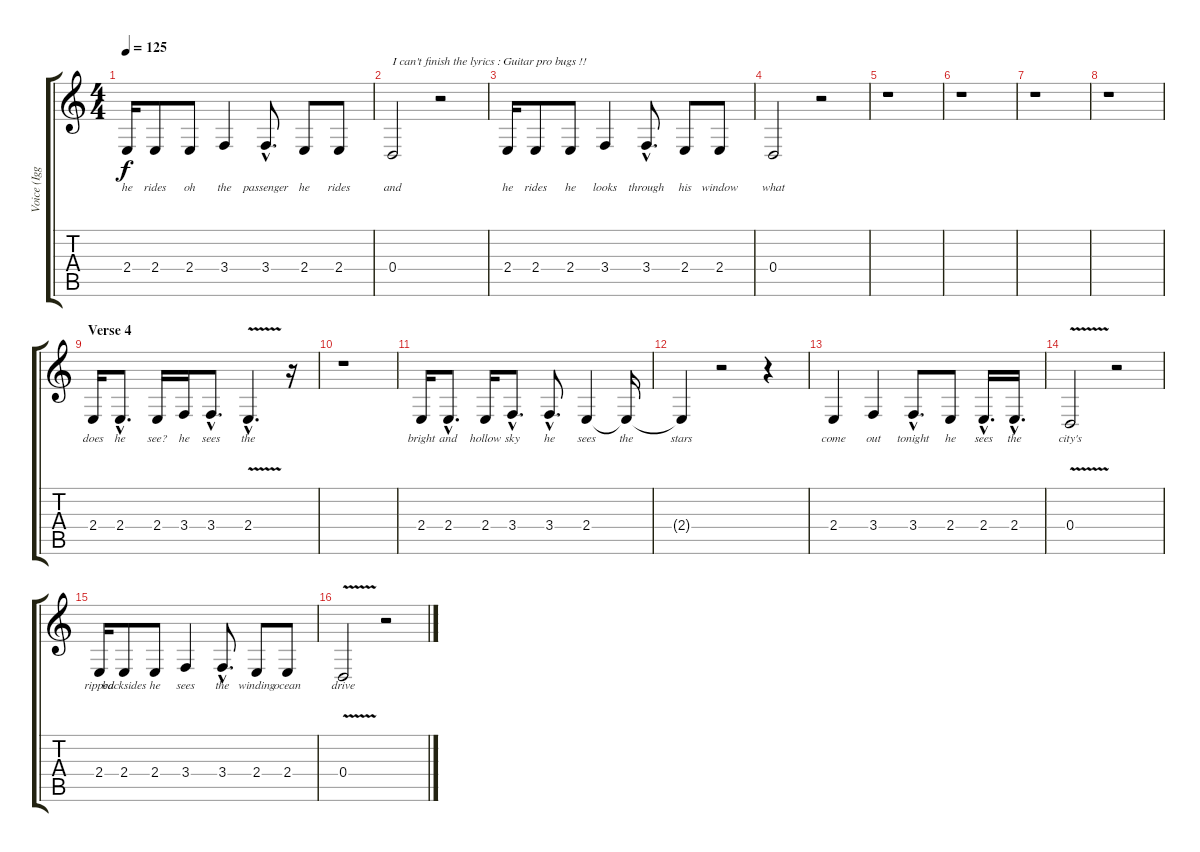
\track ("Voice (Iggy)" "Voice (Igg") {instrument flute}
\staff {score tabs}
\tuning (E4 B3 G3 D3 A2 E2) {hide}
\ts (4 4)
\tempo 125
\clef g2
\ks c
2.4.16{lyrics (0 "he") lyrics (1 "") lyrics (2 "") lyrics (3 "") lyrics (4 "") dy f} 2.4.8{lyrics (0 "rides") lyrics (1 "") lyrics (2 "") lyrics (3 "") lyrics (4 "")} 2.4.8{lyrics (0 "oh") lyrics (1 "") lyrics (2 "") lyrics (3 "") lyrics (4 "")} 3.4.4{lyrics (0 "the") lyrics (1 "") lyrics (2 "") lyrics (3 "") lyrics (4 "")} 3.4{hac}.8{d lyrics (0 "passenger") lyrics (1 "") lyrics (2 "") lyrics (3 "") lyrics (4 "")} 2.4.8{lyrics (0 "he") lyrics (1 "") lyrics (2 "") lyrics (3 "") lyrics (4 "")} 2.4.8{lyrics (0 "rides") lyrics (1 "") lyrics (2 "") lyrics (3 "") lyrics (4 "")} |
0.4.2{txt "I can't finish the lyrics : Guitar pro bugs !!" lyrics (0 "and") lyrics (1 "") lyrics (2 "") lyrics (3 "") lyrics (4 "")} r.2 |
2.4.16{lyrics (0 "he") lyrics (1 "") lyrics (2 "") lyrics (3 "") lyrics (4 "")} 2.4.8{lyrics (0 "rides") lyrics (1 "") lyrics (2 "") lyrics (3 "") lyrics (4 "")} 2.4.8{lyrics (0 "he") lyrics (1 "") lyrics (2 "") lyrics (3 "") lyrics (4 "")} 3.4.4{lyrics (0 "looks") lyrics (1 "") lyrics (2 "") lyrics (3 "") lyrics (4 "")} 3.4{hac}.8{d lyrics (0 "through") lyrics (1 "") lyrics (2 "") lyrics (3 "") lyrics (4 "")} 2.4.8{lyrics (0 "his") lyrics (1 "") lyrics (2 "") lyrics (3 "") lyrics (4 "")} 2.4.8{lyrics (0 "window") lyrics (1 "") lyrics (2 "") lyrics (3 "") lyrics (4 "")} |
0.4.2{lyrics (0 "what") lyrics (1 "") lyrics (2 "") lyrics (3 "") lyrics (4 "")} r.2 |
r.1 |
r.1 |
r.1 |
r.1 |
\section ("" "Verse 4")
2.4.16{lyrics (0 "does") lyrics (1 "") lyrics (2 "") lyrics (3 "") lyrics (4 "")} 2.4{hac}.8{d lyrics (0 "he") lyrics (1 "") lyrics (2 "") lyrics (3 "") lyrics (4 "")} 2.4.16{lyrics (0 "see?") lyrics (1 "") lyrics (2 "") lyrics (3 "") lyrics (4 "")} 3.4.16{lyrics (0 "he") lyrics (1 "") lyrics (2 "") lyrics (3 "") lyrics (4 "")} 3.4{hac}.8{d lyrics (0 "sees") lyrics (1 "") lyrics (2 "") lyrics (3 "") lyrics (4 "")} 2.4{v hac}.4{d lyrics (0 "the") lyrics (1 "") lyrics (2 "") lyrics (3 "") lyrics (4 "")} r.16 |
r.1 |
2.4.16{lyrics (0 "bright") lyrics (1 "") lyrics (2 "") lyrics (3 "") lyrics (4 "")} 2.4{hac}.8{d lyrics (0 "and") lyrics (1 "") lyrics (2 "") lyrics (3 "") lyrics (4 "")} 2.4.16{lyrics (0 "hollow") lyrics (1 "") lyrics (2 "") lyrics (3 "") lyrics (4 "")} 3.4{hac}.8{d lyrics (0 "sky") lyrics (1 "") lyrics (2 "") lyrics (3 "") lyrics (4 "")} 3.4{hac}.8{d lyrics (0 "he") lyrics (1 "") lyrics (2 "") lyrics (3 "") lyrics (4 "")} 2.4.4{lyrics (0 "sees") lyrics (1 "") lyrics (2 "") lyrics (3 "") lyrics (4 "")} 2.4{t}.16{lyrics (0 "the") lyrics (1 "") lyrics (2 "") lyrics (3 "") lyrics (4 "")} |
2.4{t}.4{lyrics (0 "stars") lyrics (1 "") lyrics (2 "") lyrics (3 "") lyrics (4 "")} r.2 r.4 |
2.4.4{lyrics (0 "come") lyrics (1 "") lyrics (2 "") lyrics (3 "") lyrics (4 "")} 3.4.4{lyrics (0 "out") lyrics (1 "") lyrics (2 "") lyrics (3 "") lyrics (4 "")} 3.4{hac}.8{d lyrics (0 "tonight") lyrics (1 "") lyrics (2 "") lyrics (3 "") lyrics (4 "")} 2.4.8{lyrics (0 "he") lyrics (1 "") lyrics (2 "") lyrics (3 "") lyrics (4 "")} 2.4{hac}.16{d lyrics (0 "sees") lyrics (1 "") lyrics (2 "") lyrics (3 "") lyrics (4 "")} 2.4{hac}.16{d lyrics (0 "the") lyrics (1 "") lyrics (2 "") lyrics (3 "") lyrics (4 "")} |
0.4{v}.2{lyrics (0 "city's") lyrics (1 "") lyrics (2 "") lyrics (3 "") lyrics (4 "")} r.2 |
2.4.16{lyrics (0 "ripped") lyrics (1 "") lyrics (2 "") lyrics (3 "") lyrics (4 "")} 2.4.8{lyrics (0 "backsides") lyrics (1 "") lyrics (2 "") lyrics (3 "") lyrics (4 "")} 2.4.8{lyrics (0 "he") lyrics (1 "") lyrics (2 "") lyrics (3 "") lyrics (4 "")} 3.4.4{lyrics (0 "sees") lyrics (1 "") lyrics (2 "") lyrics (3 "") lyrics (4 "")} 3.4{hac}.8{d lyrics (0 "the") lyrics (1 "") lyrics (2 "") lyrics (3 "") lyrics (4 "")} 2.4.8{lyrics (0 "winding") lyrics (1 "") lyrics (2 "") lyrics (3 "") lyrics (4 "")} 2.4.8{lyrics (0 "ocean") lyrics (1 "") lyrics (2 "") lyrics (3 "") lyrics (4 "")} |
0.4{v}.2{lyrics (0 "drive") lyrics (1 "") lyrics (2 "") lyrics (3 "") lyrics (4 "")} r.2
